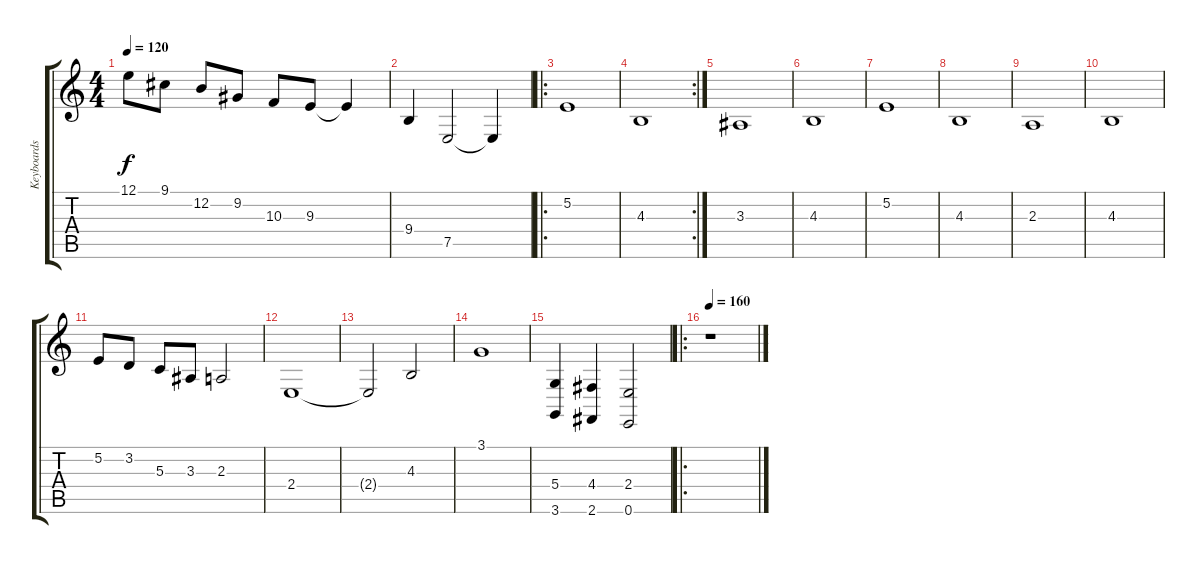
\track ("Keyboards (Josh)" "Keyboards ") {instrument stringensemble1}
\staff {score tabs}
\tuning (E4 B3 G3 D3 A2 E2) {hide}
\ts (4 4)
\tempo 120
\clef g2
\ks c
12.1.8{dy f} 9.1.8 12.2.8 9.2.8 10.3.8 9.3.8 9.3{t}.4 |
9.4.4 7.5.2 7.5{t}.4 |
\ro
5.2.1 |
\rc 2
4.3.1 |
3.3.1 |
4.3.1 |
5.2.1 |
4.3.1 |
2.3.1 |
4.3.1 |
5.2.8 3.2.8 5.3.8 3.3.8 2.3.2 |
2.4.1 |
2.4{t}.2 4.3.2 |
3.1.1 |
(5.4 3.6).4 (4.4 2.6).4 (2.4 0.6).2 |
\ro
\tempo 160
r.1
